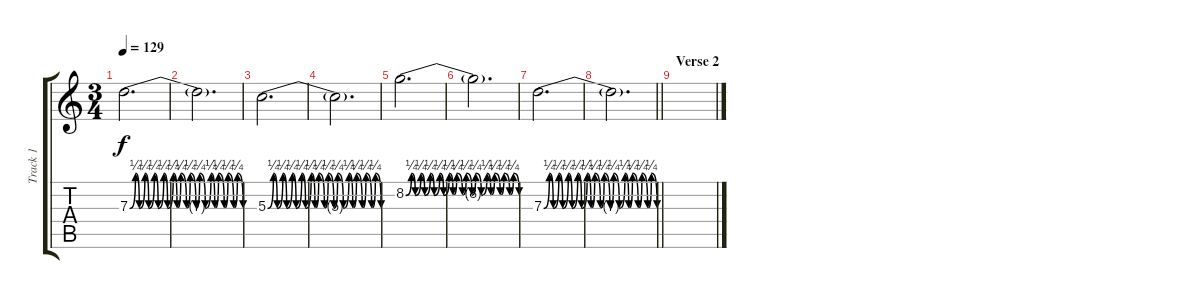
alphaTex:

\track ("Track 1" "Track 1") {instrument electricguitarjazz}
\staff {score tabs}
\tuning (E4 B3 G3 D3 A2 E2) {hide}
\ts (3 4)
\tempo 129
\clef g2
\ks c
7.3{be (custom 0 0 3 1 5 0 8 1 10 0 13 1 15 0 18 1 20 0 23 1 25 0 27 1 30 0 32 1 35 0 37 1 40 0 43 1 45 0 47 1 50 0 52 1 55 0 57 1 60 0)}.2{d dy f volume 8 balance 4 instrument electricguitarjazz} |
7.3{t}.2{d} |
5.3{be (custom 0 0 3 1 5 0 8 1 10 0 13 1 15 0 18 1 20 0 23 1 25 0 27 1 30 0 32 1 35 0 37 1 40 0 43 1 45 0 47 1 50 0 52 1 55 0 57 1 60 0)}.2{d} |
5.3{t}.2{d} |
8.2{be (custom 0 0 3 1 5 0 8 1 10 0 13 1 15 0 18 1 20 0 23 1 25 0 27 1 30 0 32 1 35 0 37 1 40 0 43 1 45 0 47 1 50 0 52 1 55 0 57 1 60 0)}.2{d} |
8.2{t}.2{d} |
7.3{be (custom 0 0 3 1 5 0 8 1 10 0 13 1 15 0 18 1 20 0 23 1 25 0 27 1 30 0 32 1 35 0 37 1 40 0 43 1 45 0 47 1 50 0 52 1 55 0 57 1 60 0)}.2{d} |
\barLineRight lightlight
7.3{t}.2{d} |
\section ("" "Verse 2")
